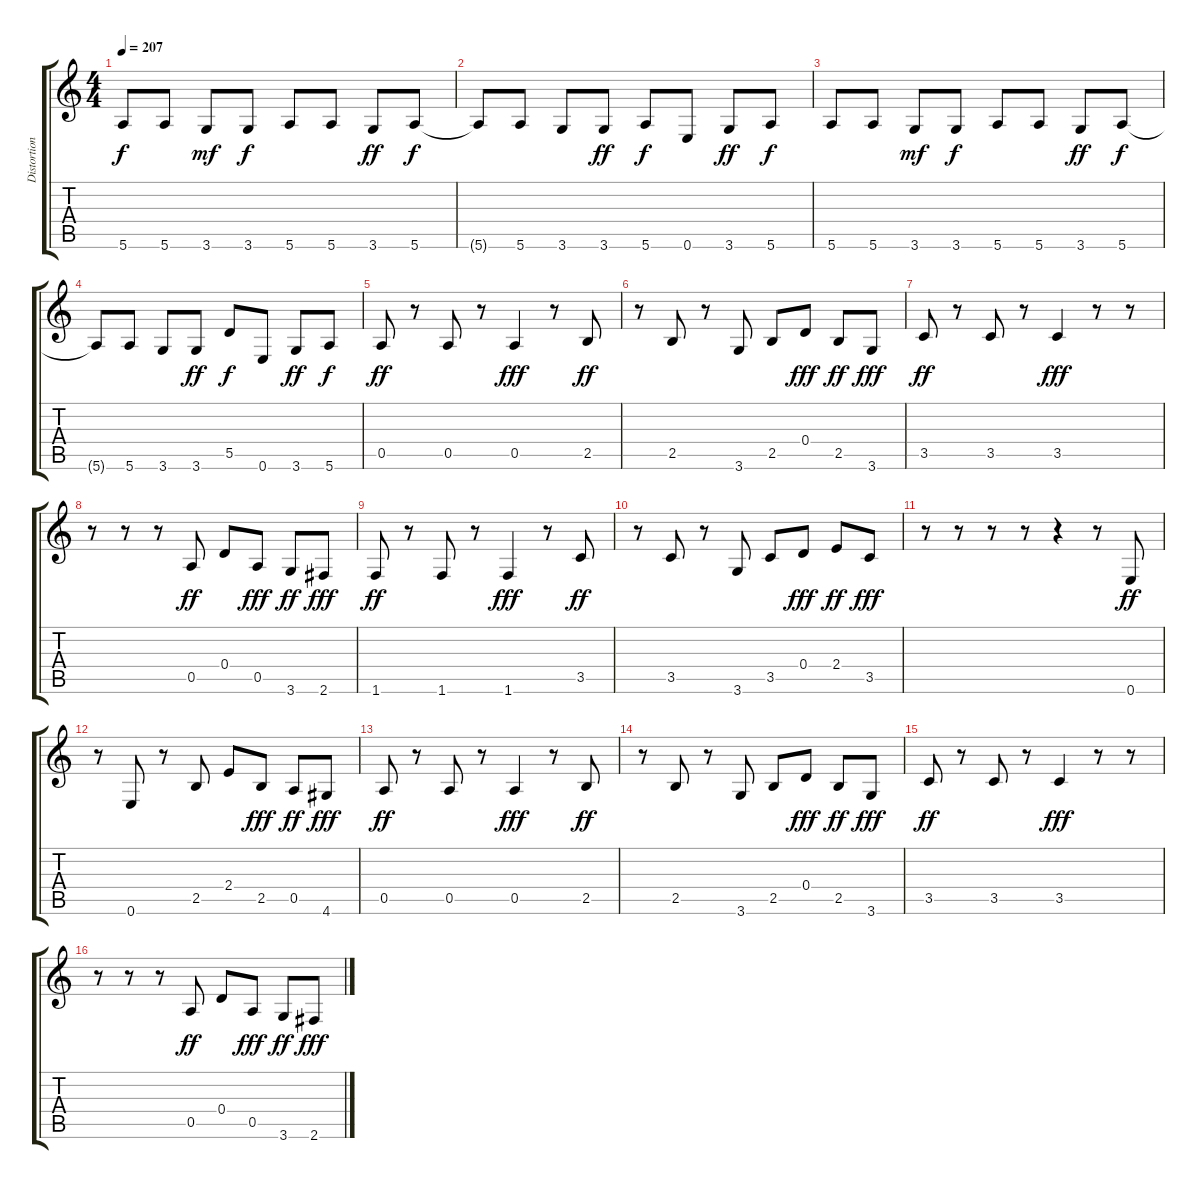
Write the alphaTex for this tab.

\track ("Distortion Guitar" "Distortion") {instrument distortionguitar}
\staff {score tabs}
\tuning (E4 B3 G3 D3 A2 E2) {hide}
\ts (4 4)
\tempo 207
\clef g2
\ks c
5.6.8{dy f} 5.6.8 3.6.8{dy mf} 3.6.8{dy f} 5.6.8 5.6.8 3.6.8{dy ff} 5.6.8{dy f} |
5.6{t}.8 5.6.8 3.6.8 3.6.8{dy ff} 5.6.8{dy f} 0.6.8 3.6.8{dy ff} 5.6.8{dy f} |
5.6.8 5.6.8 3.6.8{dy mf} 3.6.8{dy f} 5.6.8 5.6.8 3.6.8{dy ff} 5.6.8{dy f} |
5.6{t}.8 5.6.8 3.6.8 3.6.8{dy ff} 5.5.8{dy f} 0.6.8 3.6.8{dy ff} 5.6.8{dy f} |
0.5.8{dy ff} r.8 0.5.8 r.8 0.5.4{dy fff} r.8 2.5.8{dy ff} |
r.8 2.5.8 r.8 3.6.8 2.5.8 0.4.8{dy fff} 2.5.8{dy ff} 3.6.8{dy fff} |
3.5.8{dy ff} r.8 3.5.8 r.8 3.5.4{dy fff} r.8 r.8 |
r.8 r.8 r.8 0.5.8{dy ff} 0.4.8 0.5.8{dy fff} 3.6.8{dy ff} 2.6.8{dy fff} |
1.6.8{dy ff} r.8 1.6.8 r.8 1.6.4{dy fff} r.8 3.5.8{dy ff} |
r.8 3.5.8 r.8 3.6.8 3.5.8 0.4.8{dy fff} 2.4.8{dy ff} 3.5.8{dy fff} |
r.8 r.8 r.8 r.8 r.4 r.8 0.6.8{dy ff} |
r.8 0.6.8 r.8 2.5.8 2.4.8 2.5.8{dy fff} 0.5.8{dy ff} 4.6.8{dy fff} |
0.5.8{dy ff} r.8 0.5.8 r.8 0.5.4{dy fff} r.8 2.5.8{dy ff} |
r.8 2.5.8 r.8 3.6.8 2.5.8 0.4.8{dy fff} 2.5.8{dy ff} 3.6.8{dy fff} |
3.5.8{dy ff} r.8 3.5.8 r.8 3.5.4{dy fff} r.8 r.8 |
r.8 r.8 r.8 0.5.8{dy ff} 0.4.8 0.5.8{dy fff} 3.6.8{dy ff} 2.6.8{dy fff}
